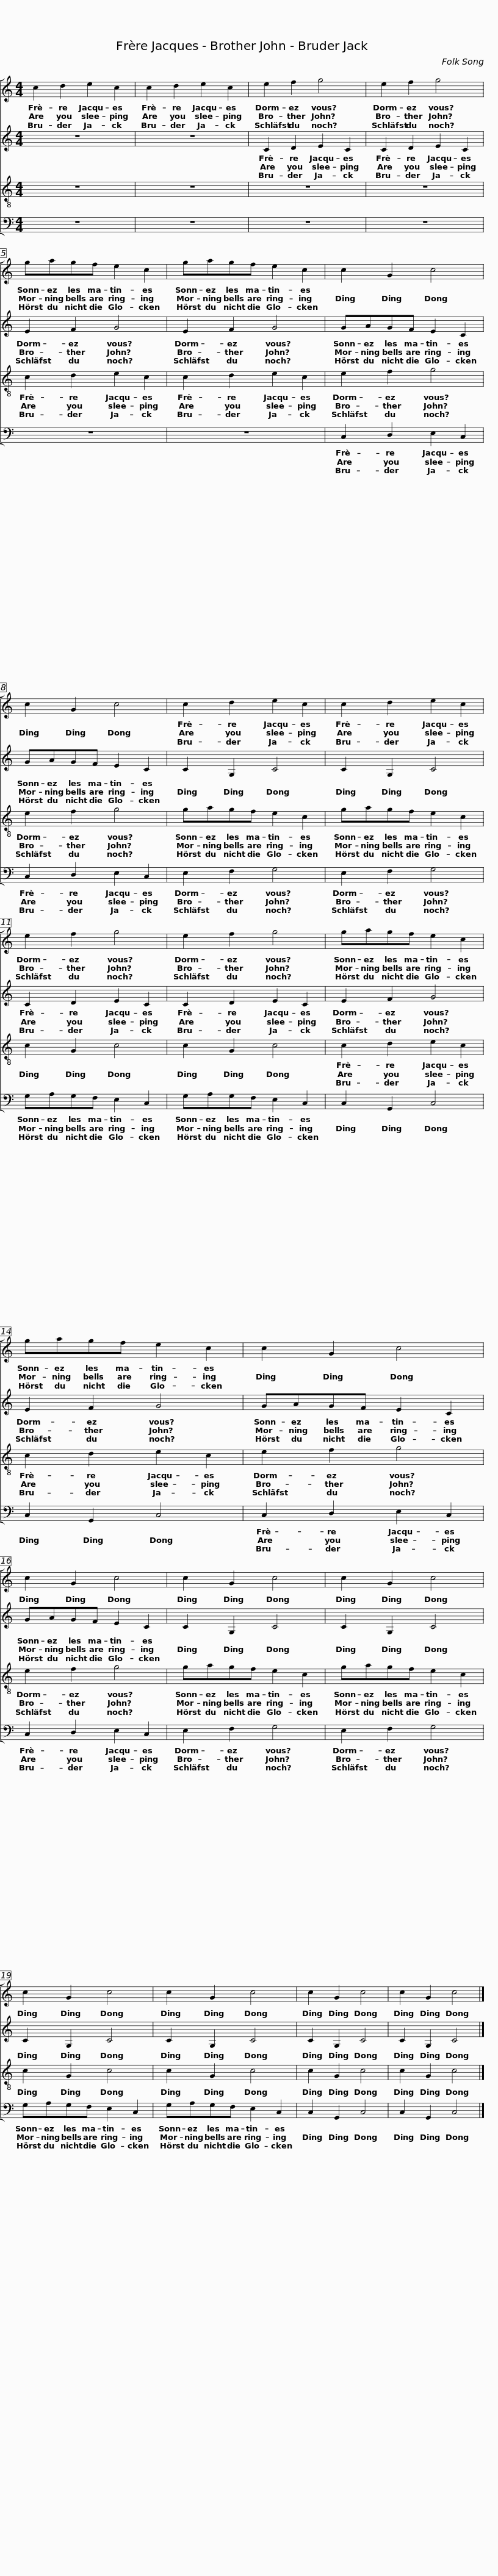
X:1
%%score [ 1 2 3 4 ]
L:1/8
M:4/4
I:linebreak $
K:C
V:1 treble
V:2 treble
V:3 treble-8
V:4 bass
V:1
 c2 d2 e2 c2 | c2 d2 e2 c2 | e2 f2 g4 |$ e2 f2 g4 | gagf e2 c2 | %5
 gagf e2 c2 |$ c2 G2 c4 | c2 G2 c4 |$ c2 d2 e2 c2 | c2 d2 e2 c2 |$ %10
 e2 f2 g4 | e2 f2 g4 |$ gagf e2 c2 | gagf e2 c2 |$ c2 G2 c4 | %15
 c2 G2 c4 |$ c2 G2 c4 | c2 G2 c4 | c2 G2 c4 |$ c2 G2 c4 | %20
 c2 G2 c4 | c2 G2 c4 |] %22
V:2
 z8 | z8 | C2 D2 E2 C2 |$ C2 D2 E2 C2 | E2 F2 G4 | %5
 E2 F2 G4 |$ GAGF E2 C2 | GAGF E2 C2 |$ C2 G,2 C4 | C2 G,2 C4 |$ %10
 C2 D2 E2 C2 | C2 D2 E2 C2 |$ E2 F2 G4 | E2 F2 G4 |$ GAGF E2 C2 | %15
 GAGF E2 C2 |$ C2 G,2 C4 | C2 G,2 C4 | C2 G,2 C4 |$ C2 G,2 C4 | %20
 C2 G,2 C4 | C2 G,2 C4 |] %22
V:3
 z8 | z8 | z8 |$ z8 | c2 d2 e2 c2 | %5
 c2 d2 e2 c2 |$ e2 f2 g4 | e2 f2 g4 |$ gagf e2 c2 | gagf e2 c2 |$ %10
 c2 G2 c4 | c2 G2 c4 |$ c2 d2 e2 c2 | c2 d2 e2 c2 |$ e2 f2 g4 | %15
 e2 f2 g4 |$ gagf e2 c2 | gagf e2 c2 | c2 G2 c4 |$ c2 G2 c4 | %20
 c2 G2 c4 | c2 G2 c4 |] %22
V:4
 z8 | z8 | z8 |$ z8 | z8 | %5
 z8 |$ C,2 D,2 E,2 C,2 | C,2 D,2 E,2 C,2 |$ E,2 F,2 G,4 | E,2 F,2 G,4 |$ %10
 G,A,G,F, E,2 C,2 | G,A,G,F, E,2 C,2 |$ C,2 G,,2 C,4 | C,2 G,,2 C,4 |$ C,2 D,2 E,2 C,2 | %15
 C,2 D,2 E,2 C,2 |$ E,2 F,2 G,4 | E,2 F,2 G,4 | G,A,G,F, E,2 C,2 |$ G,A,G,F, E,2 C,2 | %20
 C,2 G,,2 C,4 | C,2 G,,2 C,4 |] %22
